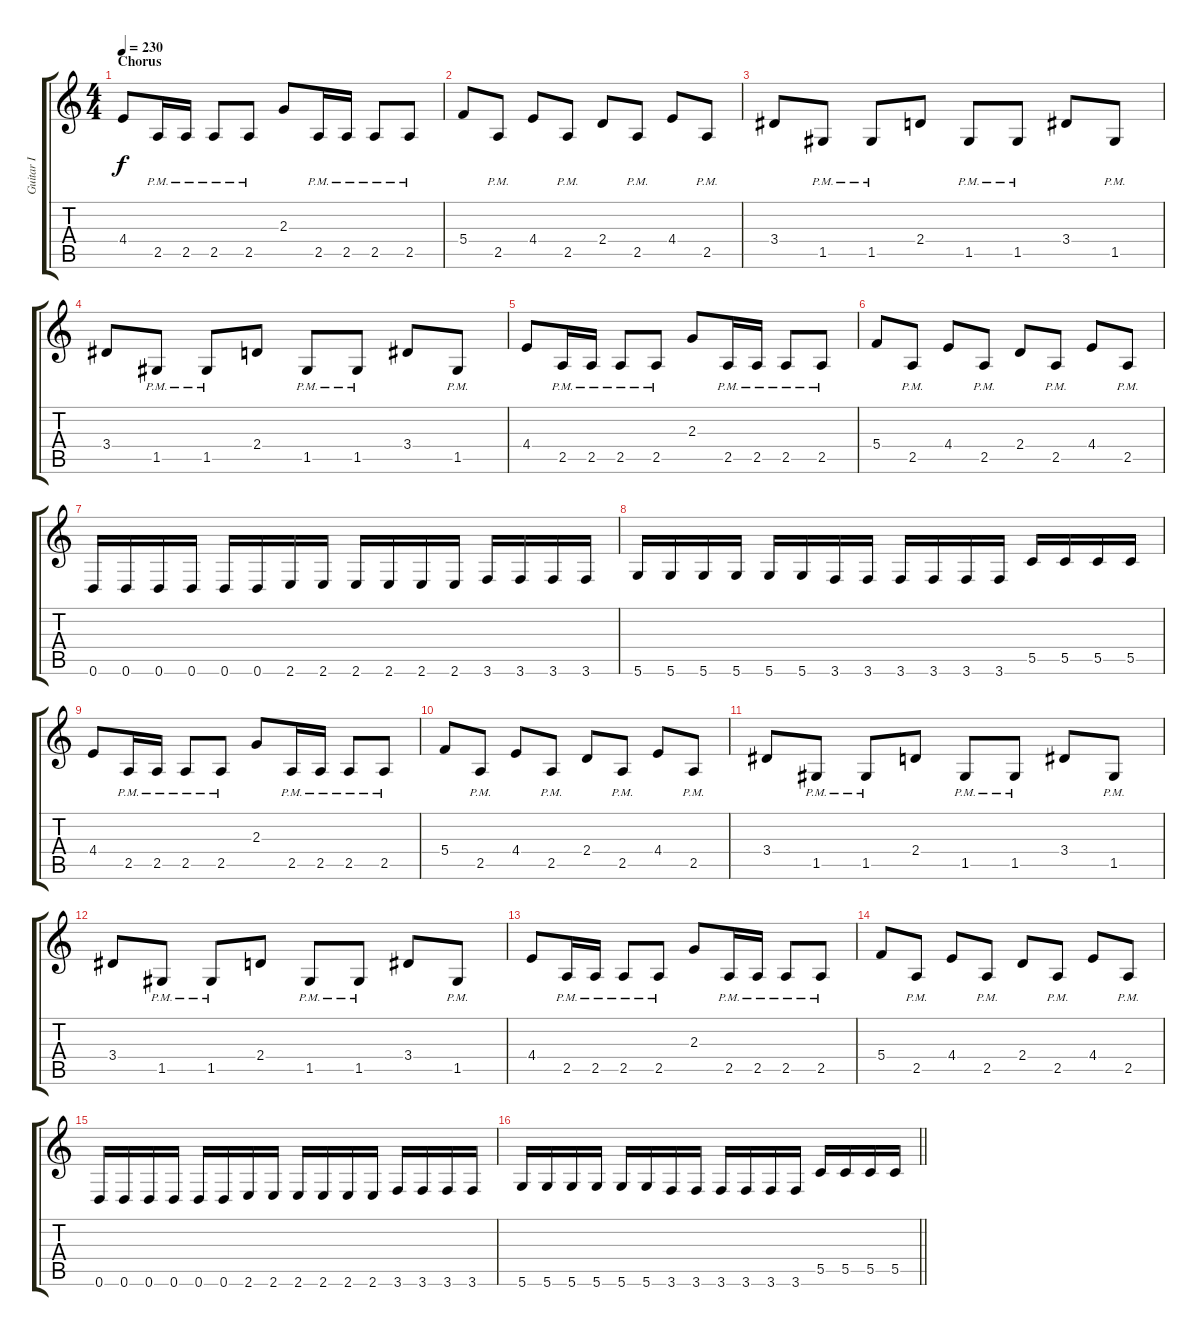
\track ("Guitar I" "Guitar I") {instrument distortionguitar}
\staff {score tabs}
\tuning (D4 A3 F3 C3 G2 D2) {hide}
\ts (4 4)
\section ("" "Chorus")
\tempo 230
\clef g2
\ks c
4.4.8{dy f} 2.5{pm}.16 2.5{pm}.16 2.5{pm}.8 2.5{pm}.8 2.3.8 2.5{pm}.16 2.5{pm}.16 2.5{pm}.8 2.5{pm}.8 |
5.4.8 2.5{pm}.8 4.4.8 2.5{pm}.8 2.4.8 2.5{pm}.8 4.4.8 2.5{pm}.8 |
3.4.8 1.5{pm}.8 1.5{pm}.8 2.4.8 1.5{pm}.8 1.5{pm}.8 3.4.8 1.5{pm}.8 |
3.4.8 1.5{pm}.8 1.5{pm}.8 2.4.8 1.5{pm}.8 1.5{pm}.8 3.4.8 1.5{pm}.8 |
4.4.8 2.5{pm}.16 2.5{pm}.16 2.5{pm}.8 2.5{pm}.8 2.3.8 2.5{pm}.16 2.5{pm}.16 2.5{pm}.8 2.5{pm}.8 |
5.4.8 2.5{pm}.8 4.4.8 2.5{pm}.8 2.4.8 2.5{pm}.8 4.4.8 2.5{pm}.8 |
0.6.16 0.6.16 0.6.16 0.6.16 0.6.16 0.6.16 2.6.16 2.6.16 2.6.16 2.6.16 2.6.16 2.6.16 3.6.16 3.6.16 3.6.16 3.6.16 |
5.6.16 5.6.16 5.6.16 5.6.16 5.6.16 5.6.16 3.6.16 3.6.16 3.6.16 3.6.16 3.6.16 3.6.16 5.5.16 5.5.16 5.5.16 5.5.16 |
4.4.8 2.5{pm}.16 2.5{pm}.16 2.5{pm}.8 2.5{pm}.8 2.3.8 2.5{pm}.16 2.5{pm}.16 2.5{pm}.8 2.5{pm}.8 |
5.4.8 2.5{pm}.8 4.4.8 2.5{pm}.8 2.4.8 2.5{pm}.8 4.4.8 2.5{pm}.8 |
3.4.8 1.5{pm}.8 1.5{pm}.8 2.4.8 1.5{pm}.8 1.5{pm}.8 3.4.8 1.5{pm}.8 |
3.4.8 1.5{pm}.8 1.5{pm}.8 2.4.8 1.5{pm}.8 1.5{pm}.8 3.4.8 1.5{pm}.8 |
4.4.8 2.5{pm}.16 2.5{pm}.16 2.5{pm}.8 2.5{pm}.8 2.3.8 2.5{pm}.16 2.5{pm}.16 2.5{pm}.8 2.5{pm}.8 |
5.4.8 2.5{pm}.8 4.4.8 2.5{pm}.8 2.4.8 2.5{pm}.8 4.4.8 2.5{pm}.8 |
0.6.16 0.6.16 0.6.16 0.6.16 0.6.16 0.6.16 2.6.16 2.6.16 2.6.16 2.6.16 2.6.16 2.6.16 3.6.16 3.6.16 3.6.16 3.6.16 |
\barLineRight lightlight
5.6.16 5.6.16 5.6.16 5.6.16 5.6.16 5.6.16 3.6.16 3.6.16 3.6.16 3.6.16 3.6.16 3.6.16 5.5.16 5.5.16 5.5.16 5.5.16
